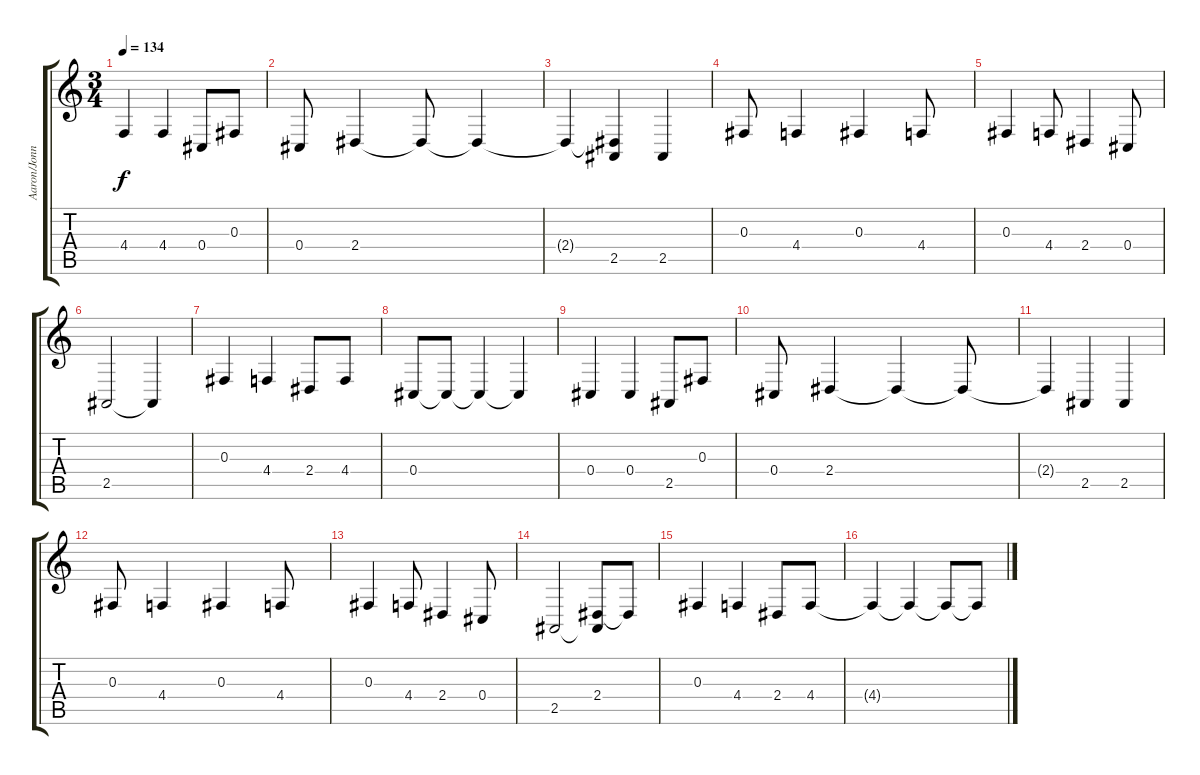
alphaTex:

\track ("Aaron/Jonny - Vocals" "Aaron/Jonn") {instrument lead2sawtooth}
\staff {score tabs}
\tuning (Eb4 Bb3 Gb3 Db3 Ab2 Eb2) {hide}
\ts (3 4)
\tempo 134
\clef g2
\ks c
4.4.4{dy f} 4.4.4 0.4.8 0.3.8 |
0.4.8 2.4.4 2.4{t}.8 2.4{t}.4 |
2.4{t}.4 (2.4{t} 2.5).4 2.5.4 |
0.3.8 4.4.4 0.3.4 4.4.8 |
0.3.4 4.4.8 2.4.4 0.4.8 |
2.5.2 2.5{t}.4 |
0.3.4 4.4.4 2.4.8 4.4.8 |
0.4.8 0.4{t}.8 0.4{t}.4 0.4{t}.4 |
0.4.4 0.4.4 2.5.8 0.3.8 |
0.4.8 2.4.4 2.4{t}.4 2.4{t}.8 |
2.4{t}.4 2.5.4 2.5.4 |
0.3.8 4.4.4 0.3.4 4.4.8 |
0.3.4 4.4.8 2.4.4 0.4.8 |
2.5.2 (2.4 2.5{t}).8 2.4{t}.8 |
0.3.4 4.4.4 2.4.8 4.4.8 |
4.4{t}.4 4.4{t}.4 4.4{t}.8 4.4{t}.8
